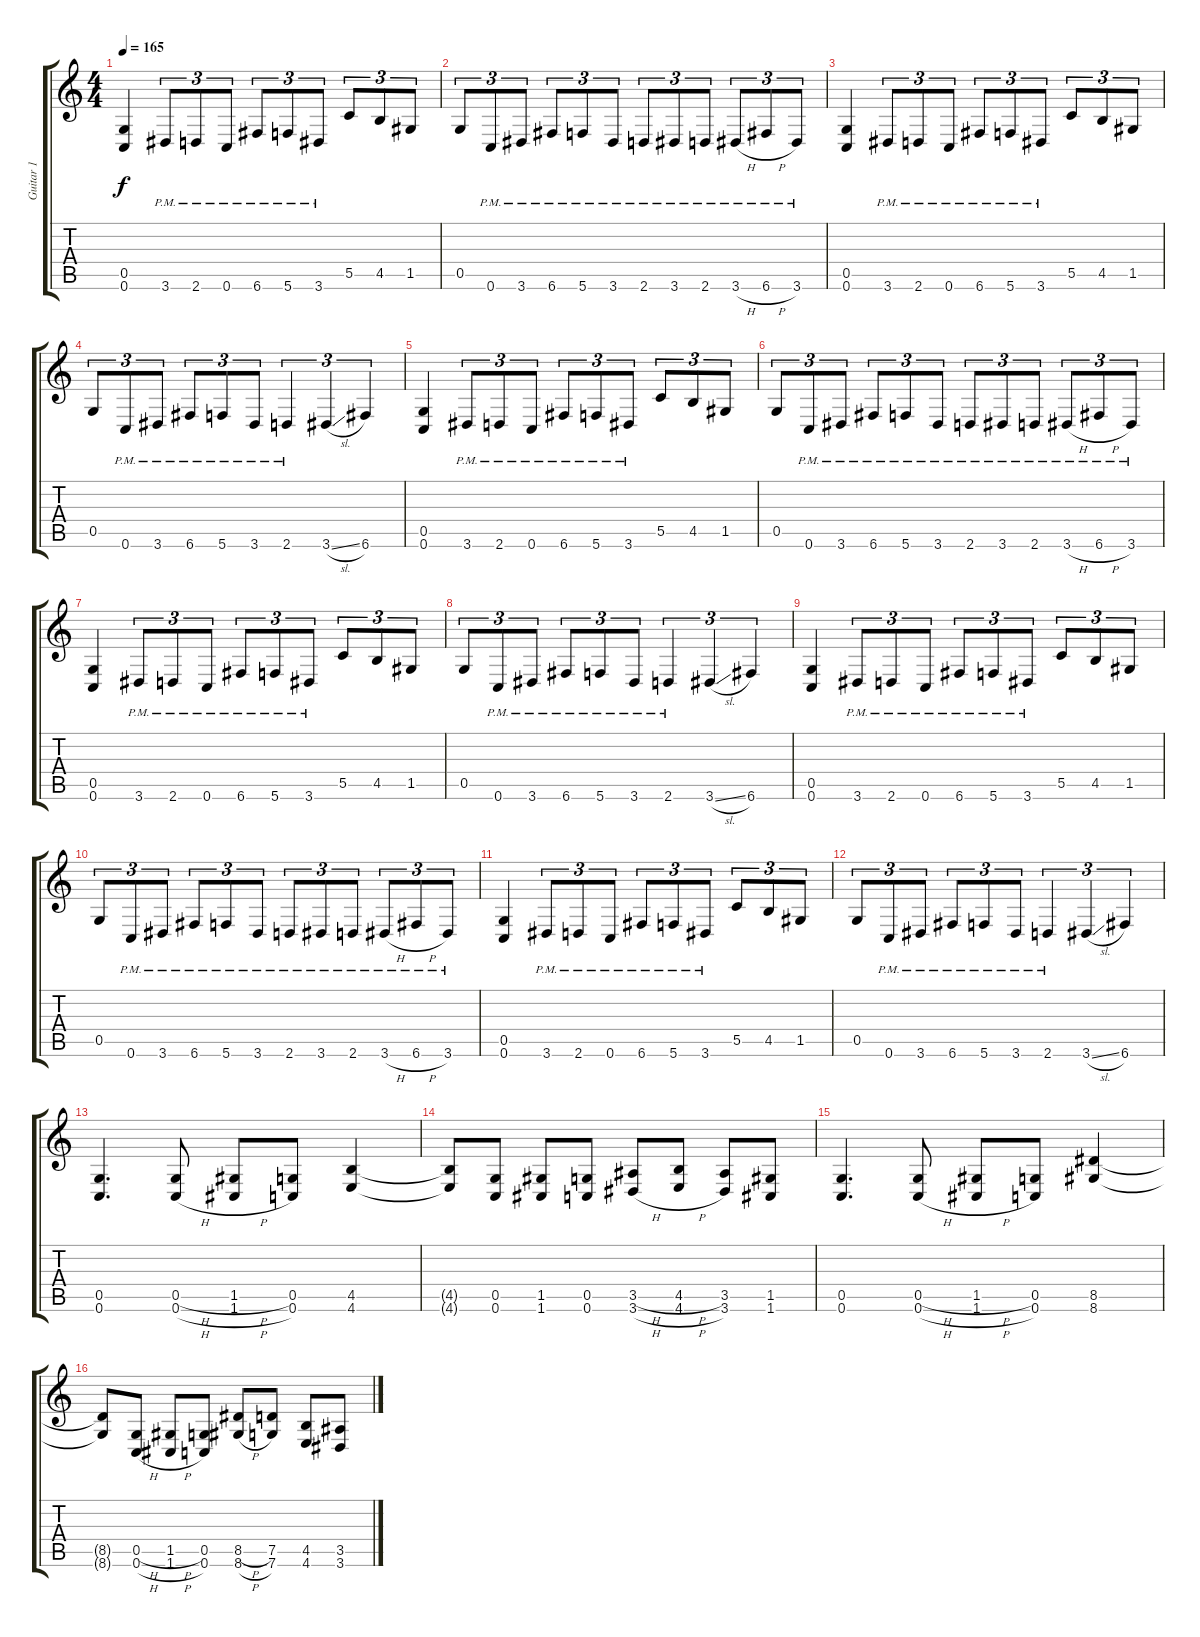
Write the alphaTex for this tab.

\track ("Guitar 1" "Guitar 1") {instrument distortionguitar}
\staff {score tabs}
\tuning (D4 A3 F3 C3 G2 C2) {hide}
\ts (4 4)
\tempo 165
\clef g2
\ks c
(0.5 0.6).4{dy f} 3.6{pm}.8{tu (3 2)} 2.6{pm}.8{tu (3 2)} 0.6{pm}.8{tu (3 2)} 6.6{pm}.8{tu (3 2)} 5.6{pm}.8{tu (3 2)} 3.6{pm}.8{tu (3 2)} 5.5.8{tu (3 2)} 4.5.8{tu (3 2)} 1.5.8{tu (3 2)} |
0.5.8{tu (3 2)} 0.6{pm}.8{tu (3 2)} 3.6{pm}.8{tu (3 2)} 6.6{pm}.8{tu (3 2)} 5.6{pm}.8{tu (3 2)} 3.6{pm}.8{tu (3 2)} 2.6{pm}.8{tu (3 2)} 3.6{pm}.8{tu (3 2)} 2.6{pm}.8{tu (3 2)} 3.6{h pm}.8{tu (3 2)} 6.6{h pm}.8{tu (3 2)} 3.6{pm}.8{tu (3 2)} |
(0.5 0.6).4 3.6{pm}.8{tu (3 2)} 2.6{pm}.8{tu (3 2)} 0.6{pm}.8{tu (3 2)} 6.6{pm}.8{tu (3 2)} 5.6{pm}.8{tu (3 2)} 3.6{pm}.8{tu (3 2)} 5.5.8{tu (3 2)} 4.5.8{tu (3 2)} 1.5.8{tu (3 2)} |
0.5.8{tu (3 2)} 0.6{pm}.8{tu (3 2)} 3.6{pm}.8{tu (3 2)} 6.6{pm}.8{tu (3 2)} 5.6{pm}.8{tu (3 2)} 3.6{pm}.8{tu (3 2)} 2.6{pm}.4{tu (3 2)} 3.6{sl}.4{tu (3 2)} 6.6.4{tu (3 2)} |
(0.5 0.6).4 3.6{pm}.8{tu (3 2)} 2.6{pm}.8{tu (3 2)} 0.6{pm}.8{tu (3 2)} 6.6{pm}.8{tu (3 2)} 5.6{pm}.8{tu (3 2)} 3.6{pm}.8{tu (3 2)} 5.5.8{tu (3 2)} 4.5.8{tu (3 2)} 1.5.8{tu (3 2)} |
0.5.8{tu (3 2)} 0.6{pm}.8{tu (3 2)} 3.6{pm}.8{tu (3 2)} 6.6{pm}.8{tu (3 2)} 5.6{pm}.8{tu (3 2)} 3.6{pm}.8{tu (3 2)} 2.6{pm}.8{tu (3 2)} 3.6{pm}.8{tu (3 2)} 2.6{pm}.8{tu (3 2)} 3.6{h pm}.8{tu (3 2)} 6.6{h pm}.8{tu (3 2)} 3.6{pm}.8{tu (3 2)} |
(0.5 0.6).4 3.6{pm}.8{tu (3 2)} 2.6{pm}.8{tu (3 2)} 0.6{pm}.8{tu (3 2)} 6.6{pm}.8{tu (3 2)} 5.6{pm}.8{tu (3 2)} 3.6{pm}.8{tu (3 2)} 5.5.8{tu (3 2)} 4.5.8{tu (3 2)} 1.5.8{tu (3 2)} |
0.5.8{tu (3 2)} 0.6{pm}.8{tu (3 2)} 3.6{pm}.8{tu (3 2)} 6.6{pm}.8{tu (3 2)} 5.6{pm}.8{tu (3 2)} 3.6{pm}.8{tu (3 2)} 2.6{pm}.4{tu (3 2)} 3.6{sl}.4{tu (3 2)} 6.6.4{tu (3 2)} |
(0.5 0.6).4 3.6{pm}.8{tu (3 2)} 2.6{pm}.8{tu (3 2)} 0.6{pm}.8{tu (3 2)} 6.6{pm}.8{tu (3 2)} 5.6{pm}.8{tu (3 2)} 3.6{pm}.8{tu (3 2)} 5.5.8{tu (3 2)} 4.5.8{tu (3 2)} 1.5.8{tu (3 2)} |
0.5.8{tu (3 2)} 0.6{pm}.8{tu (3 2)} 3.6{pm}.8{tu (3 2)} 6.6{pm}.8{tu (3 2)} 5.6{pm}.8{tu (3 2)} 3.6{pm}.8{tu (3 2)} 2.6{pm}.8{tu (3 2)} 3.6{pm}.8{tu (3 2)} 2.6{pm}.8{tu (3 2)} 3.6{h pm}.8{tu (3 2)} 6.6{h pm}.8{tu (3 2)} 3.6{pm}.8{tu (3 2)} |
(0.5 0.6).4 3.6{pm}.8{tu (3 2)} 2.6{pm}.8{tu (3 2)} 0.6{pm}.8{tu (3 2)} 6.6{pm}.8{tu (3 2)} 5.6{pm}.8{tu (3 2)} 3.6{pm}.8{tu (3 2)} 5.5.8{tu (3 2)} 4.5.8{tu (3 2)} 1.5.8{tu (3 2)} |
0.5.8{tu (3 2)} 0.6{pm}.8{tu (3 2)} 3.6{pm}.8{tu (3 2)} 6.6{pm}.8{tu (3 2)} 5.6{pm}.8{tu (3 2)} 3.6{pm}.8{tu (3 2)} 2.6{pm}.4{tu (3 2)} 3.6{sl}.4{tu (3 2)} 6.6.4{tu (3 2)} |
(0.5 0.6).4{d} (0.5{h} 0.6{h}).8 (1.5{h} 1.6{h}).8 (0.5 0.6).8 (4.5 4.6).4 |
(4.5{t} 4.6{t}).8 (0.5 0.6).8 (1.5 1.6).8 (0.5 0.6).8 (3.5{h} 3.6{h}).8 (4.5{h} 4.6{h}).8 (3.5 3.6).8 (1.5 1.6).8 |
(0.5 0.6).4{d} (0.5{h} 0.6{h}).8 (1.5{h} 1.6{h}).8 (0.5 0.6).8 (8.5 8.6).4 |
(8.5{t} 8.6{t}).8 (0.5{h} 0.6{h}).8 (1.5{h} 1.6{h}).8 (0.5 0.6).8 (8.5{h} 8.6{h}).8 (7.5 7.6).8 (4.5 4.6).8 (3.5 3.6).8
